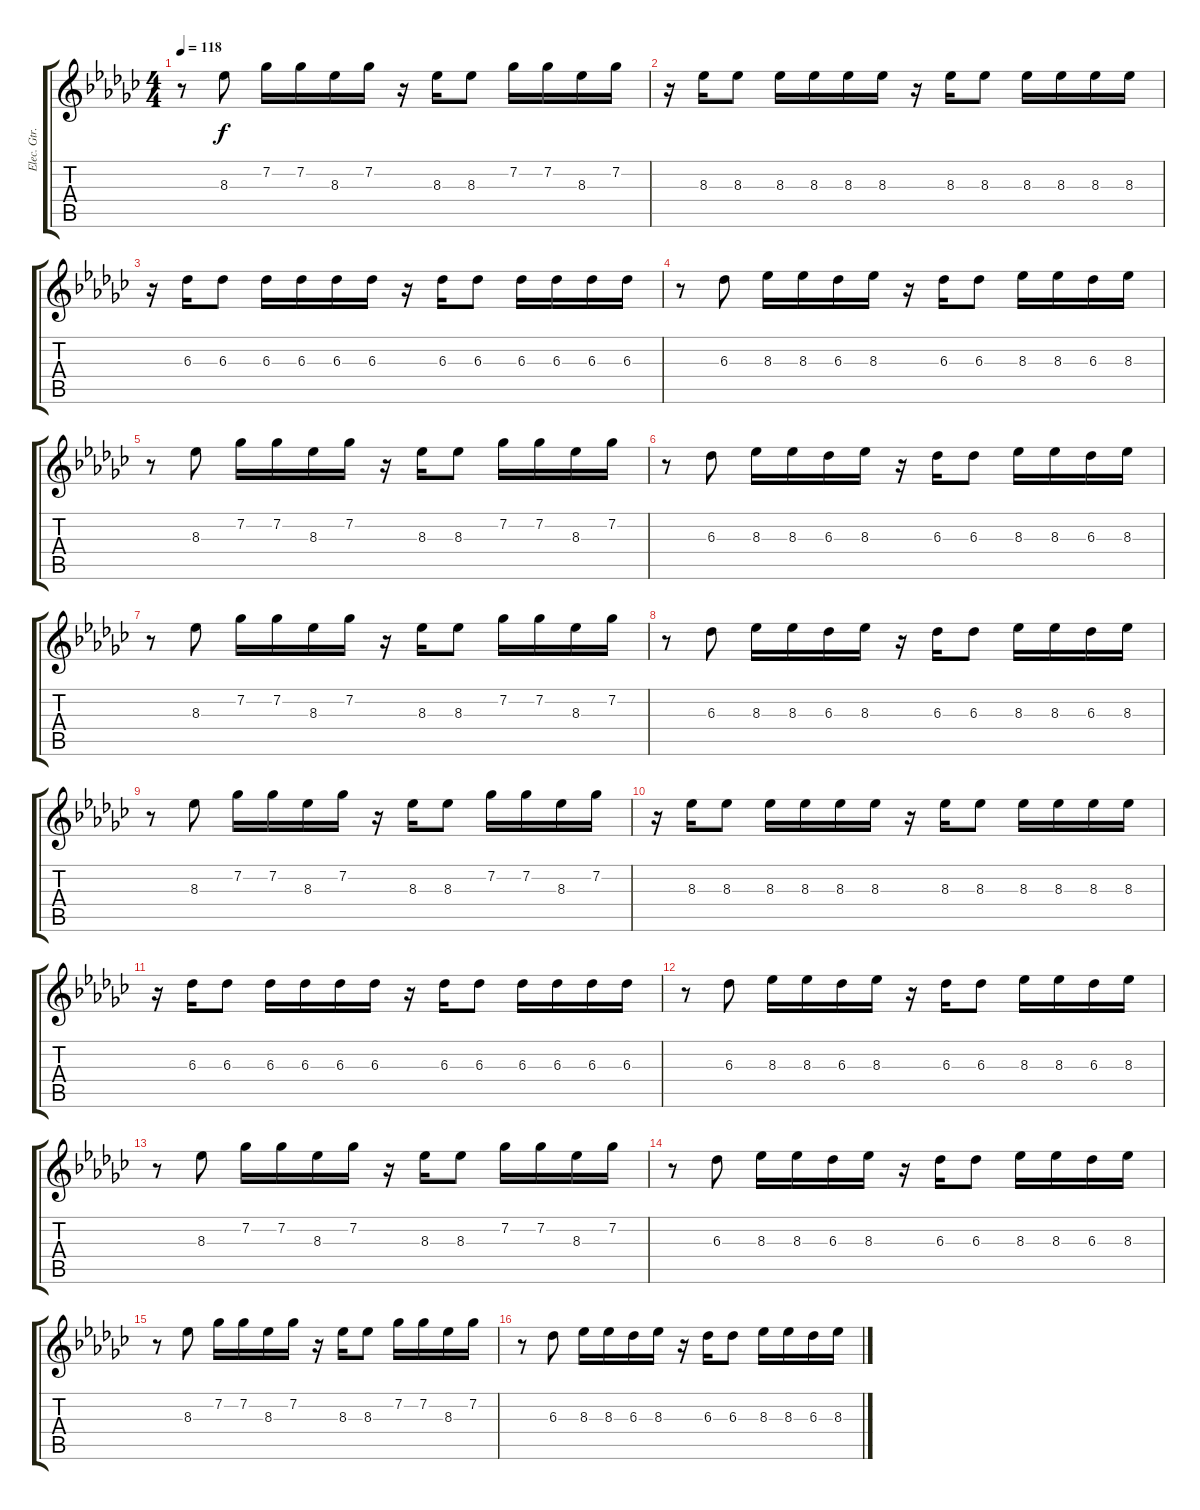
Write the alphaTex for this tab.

\track ("Elec. Gtr. 2 (muted)" "Elec. Gtr.") {instrument electricguitarmuted}
\staff {score tabs}
\tuning (E4 B3 G3 D3 A2 E2) {hide}
\ts (4 4)
\tempo 118
\clef g2
\ks ebminor
r.8{dy f} 8.3.8 7.2.16 7.2.16 8.3.16 7.2.16 r.16 8.3.16 8.3.8 7.2.16 7.2.16 8.3.16 7.2.16 |
r.16 8.3.16 8.3.8 8.3.16 8.3.16 8.3.16 8.3.16 r.16 8.3.16 8.3.8 8.3.16 8.3.16 8.3.16 8.3.16 |
r.16 6.3.16 6.3.8 6.3.16 6.3.16 6.3.16 6.3.16 r.16 6.3.16 6.3.8 6.3.16 6.3.16 6.3.16 6.3.16 |
r.8 6.3.8 8.3.16 8.3.16 6.3.16 8.3.16 r.16 6.3.16 6.3.8 8.3.16 8.3.16 6.3.16 8.3.16 |
r.8 8.3.8 7.2.16 7.2.16 8.3.16 7.2.16 r.16 8.3.16 8.3.8 7.2.16 7.2.16 8.3.16 7.2.16 |
r.8 6.3.8 8.3.16 8.3.16 6.3.16 8.3.16 r.16 6.3.16 6.3.8 8.3.16 8.3.16 6.3.16 8.3.16 |
r.8 8.3.8 7.2.16 7.2.16 8.3.16 7.2.16 r.16 8.3.16 8.3.8 7.2.16 7.2.16 8.3.16 7.2.16 |
r.8 6.3.8 8.3.16 8.3.16 6.3.16 8.3.16 r.16 6.3.16 6.3.8 8.3.16 8.3.16 6.3.16 8.3.16 |
r.8 8.3.8 7.2.16 7.2.16 8.3.16 7.2.16 r.16 8.3.16 8.3.8 7.2.16 7.2.16 8.3.16 7.2.16 |
r.16 8.3.16 8.3.8 8.3.16 8.3.16 8.3.16 8.3.16 r.16 8.3.16 8.3.8 8.3.16 8.3.16 8.3.16 8.3.16 |
r.16 6.3.16 6.3.8 6.3.16 6.3.16 6.3.16 6.3.16 r.16 6.3.16 6.3.8 6.3.16 6.3.16 6.3.16 6.3.16 |
r.8 6.3.8 8.3.16 8.3.16 6.3.16 8.3.16 r.16 6.3.16 6.3.8 8.3.16 8.3.16 6.3.16 8.3.16 |
r.8 8.3.8 7.2.16 7.2.16 8.3.16 7.2.16 r.16 8.3.16 8.3.8 7.2.16 7.2.16 8.3.16 7.2.16 |
r.8 6.3.8 8.3.16 8.3.16 6.3.16 8.3.16 r.16 6.3.16 6.3.8 8.3.16 8.3.16 6.3.16 8.3.16 |
r.8 8.3.8 7.2.16 7.2.16 8.3.16 7.2.16 r.16 8.3.16 8.3.8 7.2.16 7.2.16 8.3.16 7.2.16 |
r.8 6.3.8 8.3.16 8.3.16 6.3.16 8.3.16 r.16 6.3.16 6.3.8 8.3.16 8.3.16 6.3.16 8.3.16
